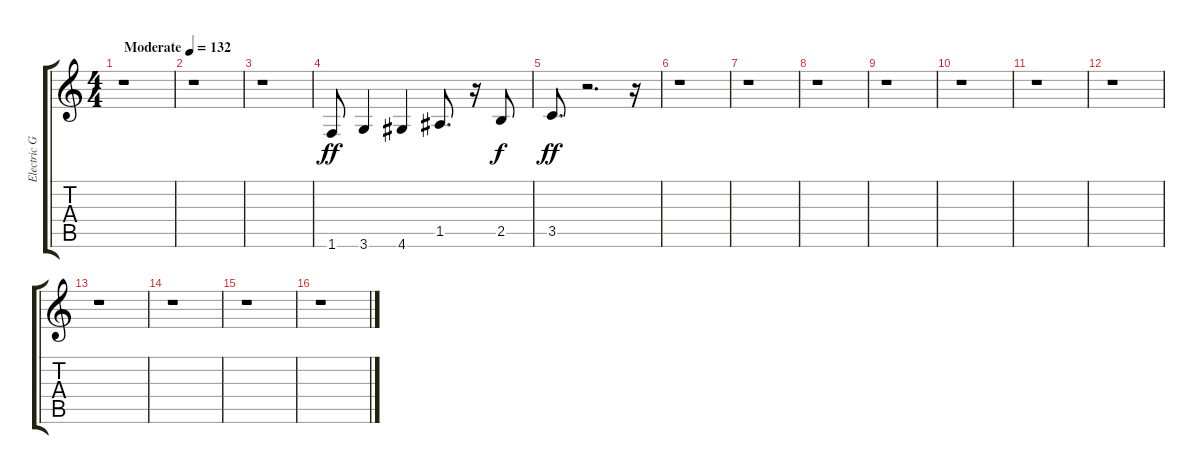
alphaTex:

\track ("Electric Guitar" "Electric G") {instrument overdrivenguitar}
\staff {score tabs}
\tuning (E4 B3 G3 D3 A2 E2) {hide}
\ts (4 4)
\tempo (132 "Moderate")
\clef g2
\ks c
r.1{dy ff instrument overdrivenguitar} |
r.1 |
r.1 |
1.6.8 3.6.4 4.6.4 1.5.8{d} r.16 2.5.8{dy f} |
3.5.8{d dy ff} r.2{d} r.16 |
r.1 |
r.1 |
r.1 |
r.1 |
r.1 |
r.1 |
r.1 |
r.1 |
r.1 |
r.1 |
r.1
